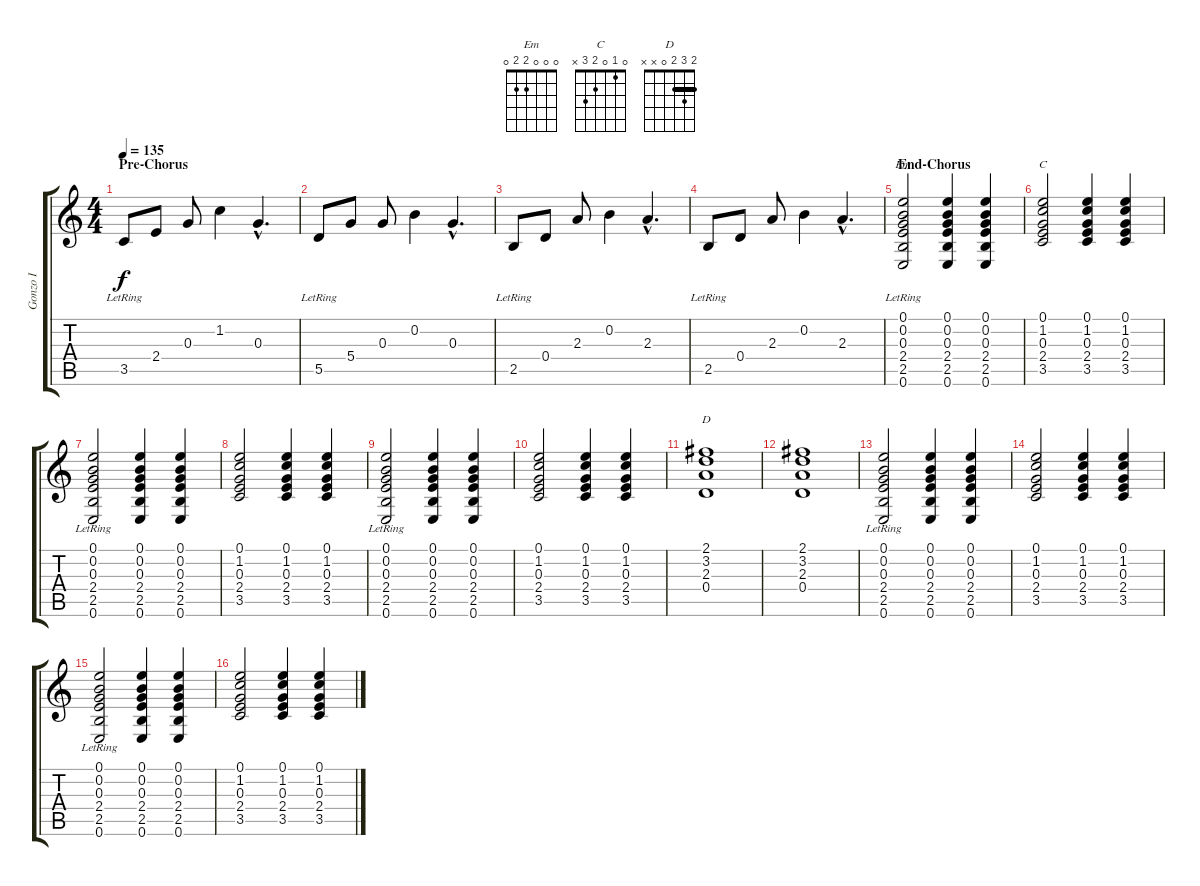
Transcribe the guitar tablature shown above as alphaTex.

\track ("Gonzo I" "Gonzo I") {instrument acousticguitarsteel}
\staff {score tabs}
\tuning (E4 B3 G3 D3 A2 E2) {hide}
\chord ("Em" 0 0 0 2 2 0)
\chord ("C" 0 1 0 2 3 x)
\chord ("D" 2 3 2 0 x x) {barre 2}
\ts (4 4)
\section ("" "Pre-Chorus")
\tempo 135
\clef g2
\ks c
3.5{lr}.8{dy f} 2.4.8 0.3.8 1.2.4 0.3{hac}.4{d} |
5.5{lr}.8 5.4.8 0.3.8 0.2.4 0.3{hac}.4{d} |
2.5{lr}.8 0.4.8 2.3.8 0.2.4 2.3{hac}.4{d} |
2.5{lr}.8 0.4.8 2.3.8 0.2.4 2.3{hac}.4{d} |
\section ("" "End-Chorus")
(0.1 0.2 0.3 2.4 2.5 0.6{lr}).2{ch "Em"} (0.1 0.2 0.3 2.4 2.5 0.6).4 (0.1 0.2 0.3 2.4 2.5 0.6).4 |
(0.1 1.2 0.3 2.4 3.5).2{ch "C"} (0.1 1.2 0.3 2.4 3.5).4 (0.1 1.2 0.3 2.4 3.5).4 |
(0.1 0.2 0.3 2.4 2.5 0.6{lr}).2 (0.1 0.2 0.3 2.4 2.5 0.6).4 (0.1 0.2 0.3 2.4 2.5 0.6).4 |
(0.1 1.2 0.3 2.4 3.5).2 (0.1 1.2 0.3 2.4 3.5).4 (0.1 1.2 0.3 2.4 3.5).4 |
(0.1 0.2 0.3 2.4 2.5 0.6{lr}).2 (0.1 0.2 0.3 2.4 2.5 0.6).4 (0.1 0.2 0.3 2.4 2.5 0.6).4 |
(0.1 1.2 0.3 2.4 3.5).2 (0.1 1.2 0.3 2.4 3.5).4 (0.1 1.2 0.3 2.4 3.5).4 |
(2.1 3.2 2.3 0.4).1{ch "D"} |
(2.1 3.2 2.3 0.4).1 |
(0.1 0.2 0.3 2.4 2.5 0.6{lr}).2 (0.1 0.2 0.3 2.4 2.5 0.6).4 (0.1 0.2 0.3 2.4 2.5 0.6).4 |
(0.1 1.2 0.3 2.4 3.5).2 (0.1 1.2 0.3 2.4 3.5).4 (0.1 1.2 0.3 2.4 3.5).4 |
(0.1 0.2 0.3 2.4 2.5 0.6{lr}).2 (0.1 0.2 0.3 2.4 2.5 0.6).4 (0.1 0.2 0.3 2.4 2.5 0.6).4 |
(0.1 1.2 0.3 2.4 3.5).2 (0.1 1.2 0.3 2.4 3.5).4 (0.1 1.2 0.3 2.4 3.5).4
